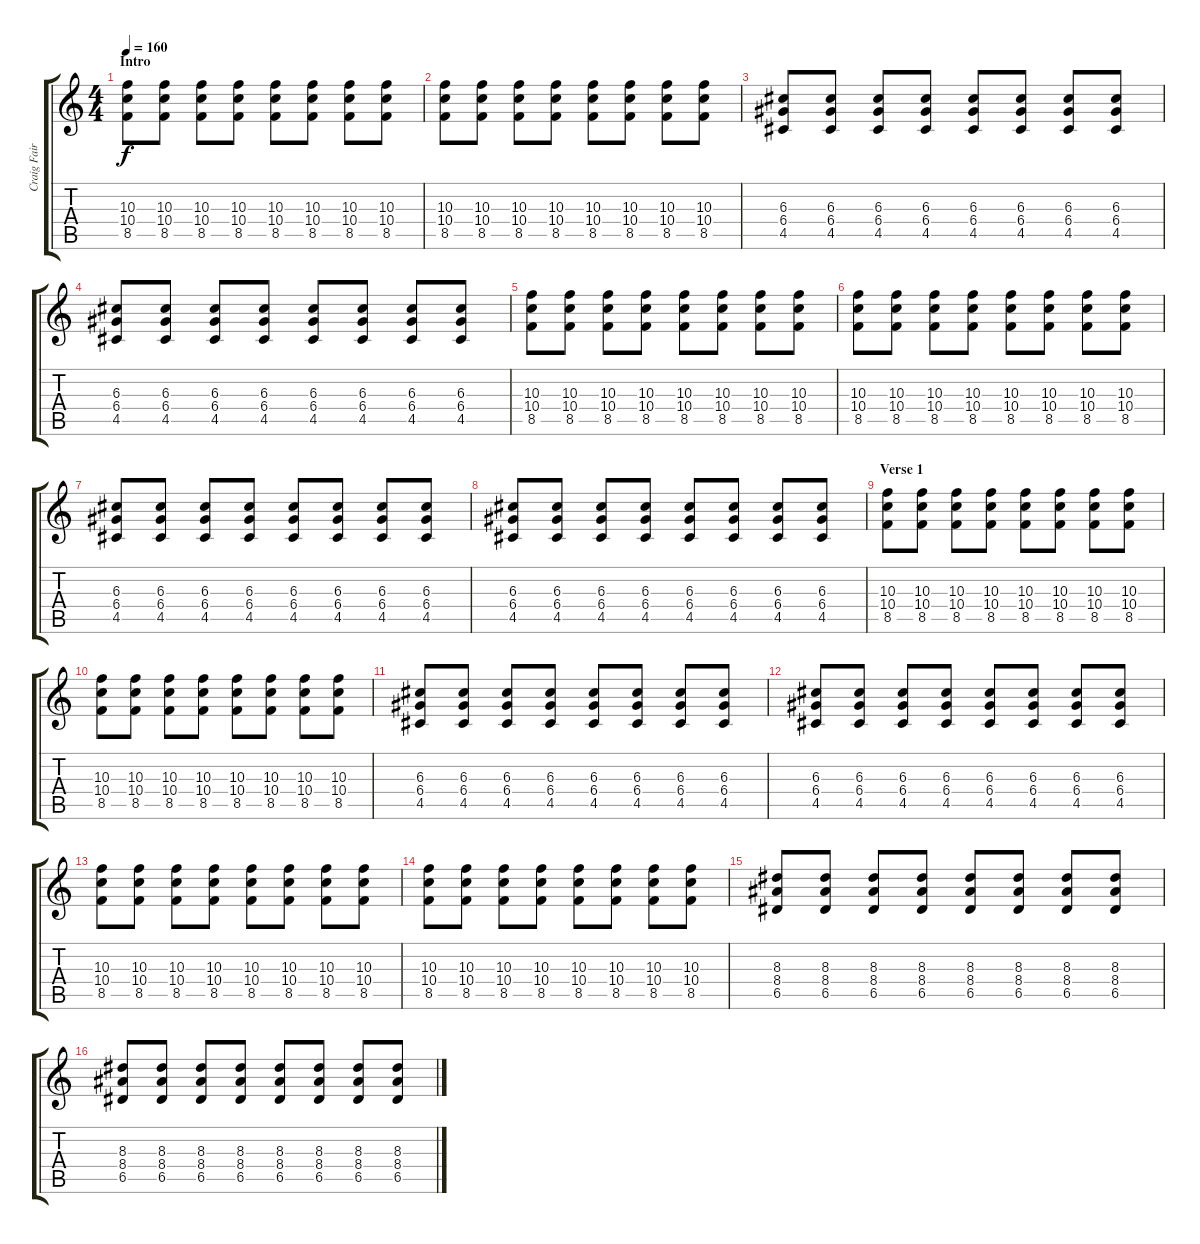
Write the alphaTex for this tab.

\track ("Craig Fairbaugh Guitar 1" "Craig Fair") {instrument overdrivenguitar}
\staff {score tabs}
\tuning (E4 B3 G3 D3 A2 E2) {hide}
\ts (4 4)
\section ("" "Intro")
\tempo 160
\clef g2
\ks c
(10.3 10.4 8.5).8{dy f instrument overdrivenguitar} (10.3 10.4 8.5).8 (10.3 10.4 8.5).8 (10.3 10.4 8.5).8 (10.3 10.4 8.5).8 (10.3 10.4 8.5).8 (10.3 10.4 8.5).8 (10.3 10.4 8.5).8 |
(10.3 10.4 8.5).8 (10.3 10.4 8.5).8 (10.3 10.4 8.5).8 (10.3 10.4 8.5).8 (10.3 10.4 8.5).8 (10.3 10.4 8.5).8 (10.3 10.4 8.5).8 (10.3 10.4 8.5).8 |
(6.3 6.4 4.5).8 (6.3 6.4 4.5).8 (6.3 6.4 4.5).8 (6.3 6.4 4.5).8 (6.3 6.4 4.5).8 (6.3 6.4 4.5).8 (6.3 6.4 4.5).8 (6.3 6.4 4.5).8 |
(6.3 6.4 4.5).8 (6.3 6.4 4.5).8 (6.3 6.4 4.5).8 (6.3 6.4 4.5).8 (6.3 6.4 4.5).8 (6.3 6.4 4.5).8 (6.3 6.4 4.5).8 (6.3 6.4 4.5).8 |
(10.3 10.4 8.5).8 (10.3 10.4 8.5).8 (10.3 10.4 8.5).8 (10.3 10.4 8.5).8 (10.3 10.4 8.5).8 (10.3 10.4 8.5).8 (10.3 10.4 8.5).8 (10.3 10.4 8.5).8 |
(10.3 10.4 8.5).8 (10.3 10.4 8.5).8 (10.3 10.4 8.5).8 (10.3 10.4 8.5).8 (10.3 10.4 8.5).8 (10.3 10.4 8.5).8 (10.3 10.4 8.5).8 (10.3 10.4 8.5).8 |
(6.3 6.4 4.5).8 (6.3 6.4 4.5).8 (6.3 6.4 4.5).8 (6.3 6.4 4.5).8 (6.3 6.4 4.5).8 (6.3 6.4 4.5).8 (6.3 6.4 4.5).8 (6.3 6.4 4.5).8 |
(6.3 6.4 4.5).8 (6.3 6.4 4.5).8 (6.3 6.4 4.5).8 (6.3 6.4 4.5).8 (6.3 6.4 4.5).8 (6.3 6.4 4.5).8 (6.3 6.4 4.5).8 (6.3 6.4 4.5).8 |
\section ("" "Verse 1")
(10.3 10.4 8.5).8 (10.3 10.4 8.5).8 (10.3 10.4 8.5).8 (10.3 10.4 8.5).8 (10.3 10.4 8.5).8 (10.3 10.4 8.5).8 (10.3 10.4 8.5).8 (10.3 10.4 8.5).8 |
(10.3 10.4 8.5).8 (10.3 10.4 8.5).8 (10.3 10.4 8.5).8 (10.3 10.4 8.5).8 (10.3 10.4 8.5).8 (10.3 10.4 8.5).8 (10.3 10.4 8.5).8 (10.3 10.4 8.5).8 |
(6.3 6.4 4.5).8 (6.3 6.4 4.5).8 (6.3 6.4 4.5).8 (6.3 6.4 4.5).8 (6.3 6.4 4.5).8 (6.3 6.4 4.5).8 (6.3 6.4 4.5).8 (6.3 6.4 4.5).8 |
(6.3 6.4 4.5).8 (6.3 6.4 4.5).8 (6.3 6.4 4.5).8 (6.3 6.4 4.5).8 (6.3 6.4 4.5).8 (6.3 6.4 4.5).8 (6.3 6.4 4.5).8 (6.3 6.4 4.5).8 |
(10.3 10.4 8.5).8 (10.3 10.4 8.5).8 (10.3 10.4 8.5).8 (10.3 10.4 8.5).8 (10.3 10.4 8.5).8 (10.3 10.4 8.5).8 (10.3 10.4 8.5).8 (10.3 10.4 8.5).8 |
(10.3 10.4 8.5).8 (10.3 10.4 8.5).8 (10.3 10.4 8.5).8 (10.3 10.4 8.5).8 (10.3 10.4 8.5).8 (10.3 10.4 8.5).8 (10.3 10.4 8.5).8 (10.3 10.4 8.5).8 |
(8.3 8.4 6.5).8 (8.3 8.4 6.5).8 (8.3 8.4 6.5).8 (8.3 8.4 6.5).8 (8.3 8.4 6.5).8 (8.3 8.4 6.5).8 (8.3 8.4 6.5).8 (8.3 8.4 6.5).8 |
(8.3 8.4 6.5).8 (8.3 8.4 6.5).8 (8.3 8.4 6.5).8 (8.3 8.4 6.5).8 (8.3 8.4 6.5).8 (8.3 8.4 6.5).8 (8.3 8.4 6.5).8 (8.3 8.4 6.5).8
